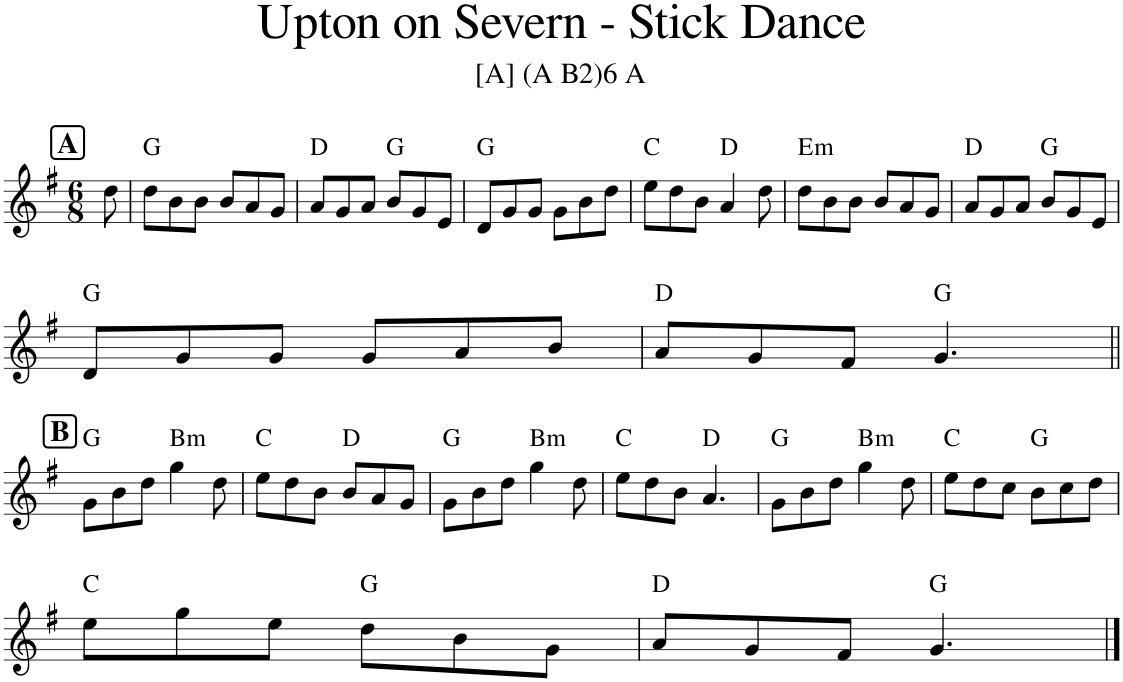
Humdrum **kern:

**kern	**harte
*part1	*part1
*staff1	*
*I"Piano	*
*I'Pno.	*
*clefG2	*
*k[f#]	*
*M6/8	*
=	=
8dd\	.
!!LO:REH:place=s1:a:B:cj:fs=14:t=A
=1	=1
8dd\L	G:maj
8b\	.
8b\J	.
8b/L	.
8a/	.
8g/J	.
=2	=2
8a/L	D:maj
8g/	.
8a/J	.
8b/L	G:maj
8g/	.
8e/J	.
=3	=3
8d/L	G:maj
8g/	.
8g/J	.
8g\L	.
8b\	.
8dd\J	.
=4	=4
8ee\L	C:maj
8dd\	.
8b\J	.
4a/	D:maj
8dd\	.
=5	=5
!	!LO:H:kt=m
8dd\L	E:min
8b\	.
8b\J	.
8b/L	.
8a/	.
8g/J	.
=6	=6
8a/L	D:maj
8g/	.
8a/J	.
8b/L	G:maj
8g/	.
8e/J	.
!!LO:LB:g=z
=7	=7
8d/L	G:maj
8g/	.
8g/J	.
8g/L	.
8a/	.
8b/J	.
=8	=8
8a/L	D:maj
8g/	.
8f#/J	.
4.g/	G:maj
!!LO:LB:g=z
!!LO:REH:place=s1:a:B:cj:fs=14:t=B
=9||	=9||
8g\L	G:maj
8b\	.
8dd\J	.
!	!LO:H:kt=m
4gg\	B:min
8dd\	.
=10	=10
8ee\L	C:maj
8dd\	.
8b\J	.
8b/L	D:maj
8a/	.
8g/J	.
=11	=11
8g\L	G:maj
8b\	.
8dd\J	.
!	!LO:H:kt=m
4gg\	B:min
8dd\	.
=12	=12
8ee\L	C:maj
8dd\	.
8b\J	.
4.a/	D:maj
=13	=13
8g\L	G:maj
8b\	.
8dd\J	.
!	!LO:H:kt=m
4gg\	B:min
8dd\	.
=14	=14
8ee\L	C:maj
8dd\	.
8cc\J	.
8b\L	G:maj
8cc\	.
8dd\J	.
!!LO:LB:g=z
=15	=15
8ee\L	C:maj
8gg\	.
8ee\J	.
8dd\L	G:maj
8b\	.
8g\J	.
=16	=16
8a/L	D:maj
8g/	.
8f#/J	.
4.g/	G:maj
==	==
*-	*-
